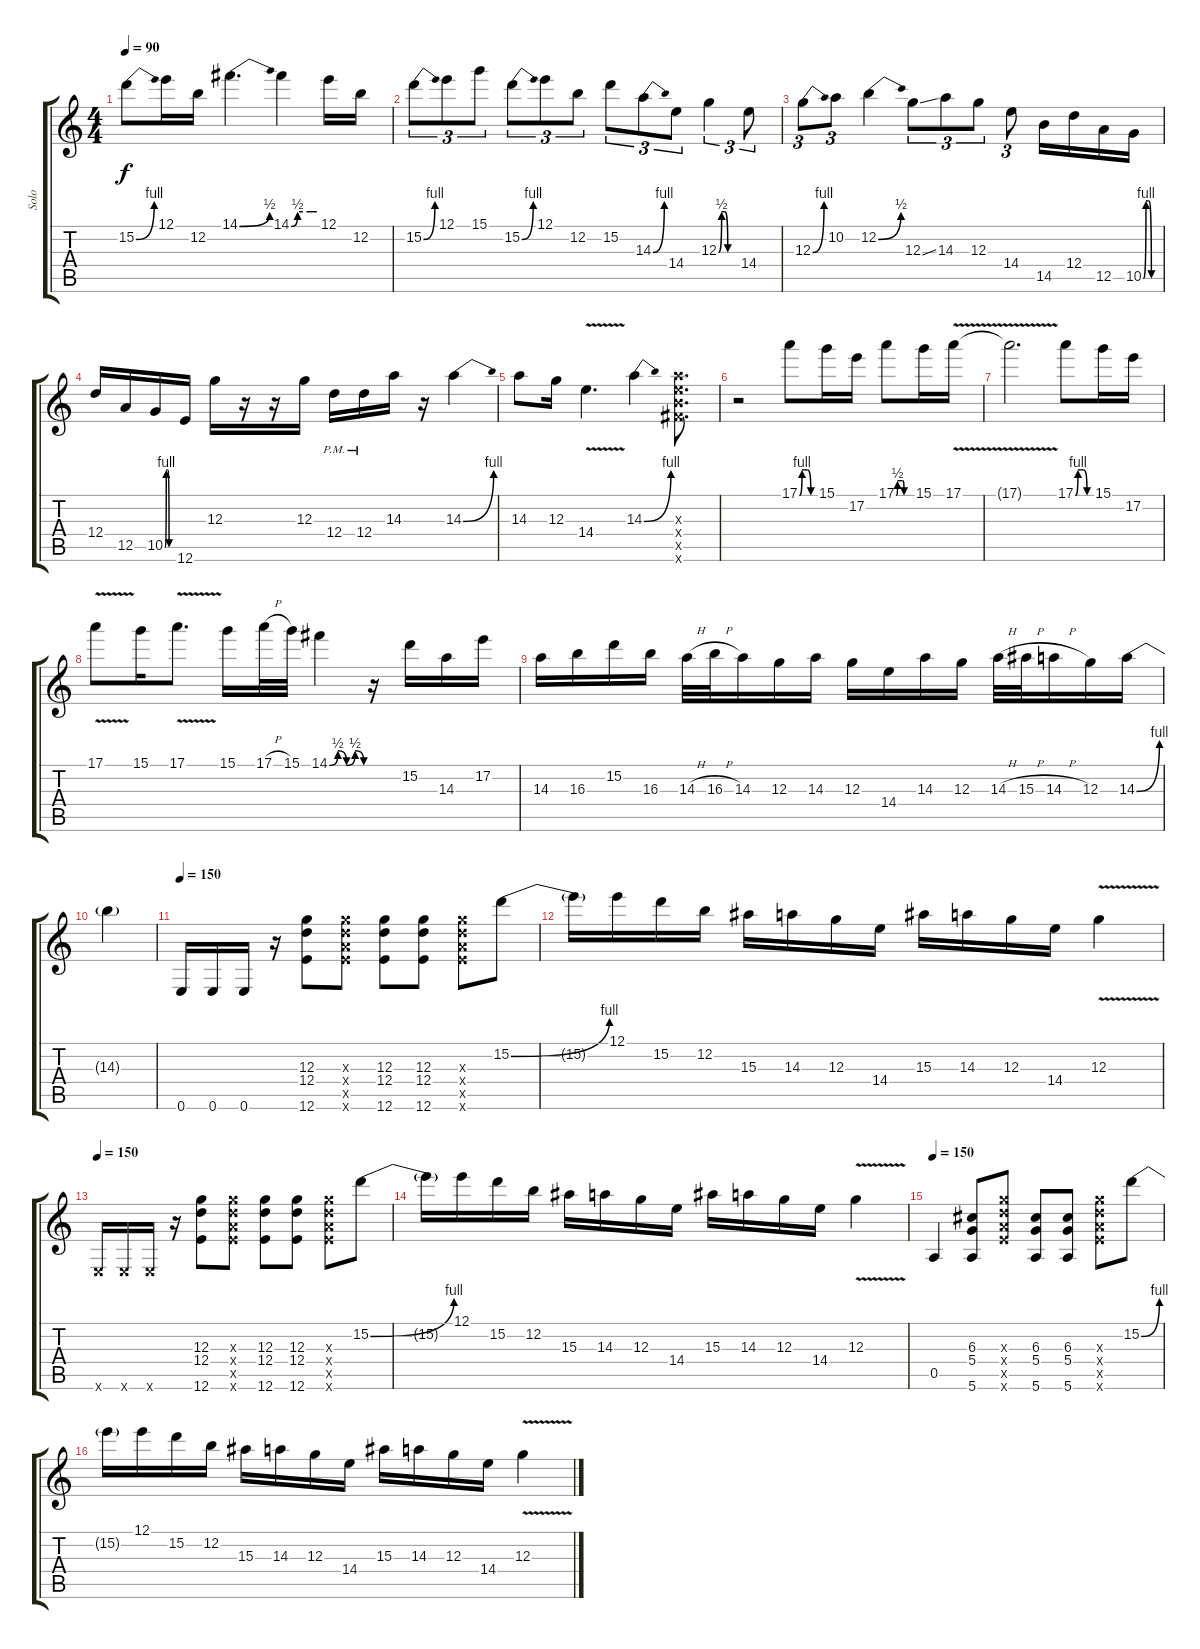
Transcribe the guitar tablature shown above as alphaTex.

\track ("Solo" "Solo") {instrument electricguitarclean}
\staff {score tabs}
\tuning (E4 B3 G3 D3 A2 E2) {hide}
\ts (4 4)
\tempo 90
\clef g2
\ks c
15.2{be (bend 0 0 60 4)}.8{dy f} 12.1.16 12.2.16 14.1{be (bend 0 0 60 2)}.4{d} 14.1{be (custom 0 0 15 2 44 2 46 2 58 2 60 2)}.4 12.1.16 12.2.16 |
15.2{be (bend 0 0 60 4)}.8{tu (3 2)} 12.1.8{tu (3 2)} 15.1.8{tu (3 2)} 15.2{be (bend 0 0 60 4)}.8{tu (3 2)} 12.1.8{tu (3 2)} 12.2.8{tu (3 2)} 15.2.8{tu (3 2)} 14.3{be (bend 0 0 60 4)}.8{tu (3 2)} 14.4.8{tu (3 2)} 12.3{be (custom 0 0 10 2 20 2 30 0 60 0)}.4{tu (3 2)} 14.4.8{tu (3 2)} |
12.3{be (bend 0 0 60 4)}.8{tu (3 2)} 10.2.8{tu (3 2)} 12.2{be (bend 0 0 60 2)}.4 12.3{ss}.8{tu (3 2)} 14.3.8{tu (3 2)} 12.3.8{tu (3 2)} 14.4.8{tu (3 2)} 14.5.16 12.4.16 12.5.16 10.5{be (custom 0 0 10 4 20 4 30 0 60 0)}.16 |
12.4.16 12.5.16 10.5{be (custom 0 0 10 4 20 4 30 0 60 0)}.16 12.6.16 12.3.16 r.16 r.16 12.3.16 12.4{pm}.16 12.4{pm}.16 14.3.16 r.16 14.3{be (bend 0 0 60 4)}.4 |
14.3.8 12.3.16 14.4{v}.4{d} 14.3{be (bend 0 0 60 4)}.4 (14.3{x} 14.4{x} 14.5{x} 14.6{x}).8{d} |
r.2 17.1{be (custom 0 0 10 4 20 4 30 4 44 0 60 0)}.8 15.1.16 17.2.16 17.1{be (custom 0 0 5 2 25 2 30 0 60 0)}.8 15.1.16 17.1{v}.16 |
17.1{t}.2{d} 17.1{be (custom 0 0 10 4 20 4 30 4 44 0 60 0)}.8 15.1.16 17.2.16 |
17.1{v}.8 15.1.16 17.1{v}.8{d} 15.1.16 17.1{h}.32 15.1.32 14.1{be (custom 0 0 15 2 30 0 45 2 60 0)}.4 r.16 15.2.16 14.3.16 17.2.16 |
14.3.16 16.3.16 15.2.16 16.3.16 14.3{h}.32 16.3{h}.32 14.3.16 12.3.16 14.3.16 12.3.16 14.4.16 14.3.16 12.3.16 14.3{h}.32 15.3{h}.32 14.3{h}.16 12.3.16 14.3{be (bend 0 0 60 4)}.16 |
14.3{t}.4 |
\tempo 150
0.6.16{instrument electricguitarclean} 0.6.16 0.6.16 r.16 (12.3 12.4 12.6).8 (12.3{x} 12.4{x} 12.5{x} 12.6{x}).8 (12.3 12.4 12.6).8 (12.3 12.4 12.6).8 (12.3{x} 12.4{x} 12.5{x} 12.6{x}).8 15.2{be (bend 0 0 60 4)}.8 |
15.2{t}.16 12.1.16 15.2.16 12.2.16 15.3.16 14.3.16 12.3.16 14.4.16 15.3.16 14.3.16 12.3.16 14.4.16 12.3{v}.4 |
\tempo 150
0.6{x}.16{instrument electricguitarclean} 0.6{x}.16 0.6{x}.16 r.16 (12.3 12.4 12.6).8 (12.3{x} 12.4{x} 12.5{x} 12.6{x}).8 (12.3 12.4 12.6).8 (12.3 12.4 12.6).8 (12.3{x} 12.4{x} 12.5{x} 12.6{x}).8 15.2{be (bend 0 0 60 4)}.8 |
15.2{t}.16 12.1.16 15.2.16 12.2.16 15.3.16 14.3.16 12.3.16 14.4.16 15.3.16 14.3.16 12.3.16 14.4.16 12.3{v}.4 |
\tempo 150
0.5.4{instrument electricguitarclean} (6.3 5.4 5.6).8 (12.3{x} 12.4{x} 12.5{x} 12.6{x}).8 (6.3 5.4 5.6).8 (6.3 5.4 5.6).8 (12.3{x} 12.4{x} 12.5{x} 12.6{x}).8 15.2{be (bend 0 0 60 4)}.8 |
15.2{t}.16 12.1.16 15.2.16 12.2.16 15.3.16 14.3.16 12.3.16 14.4.16 15.3.16 14.3.16 12.3.16 14.4.16 12.3{v}.4
